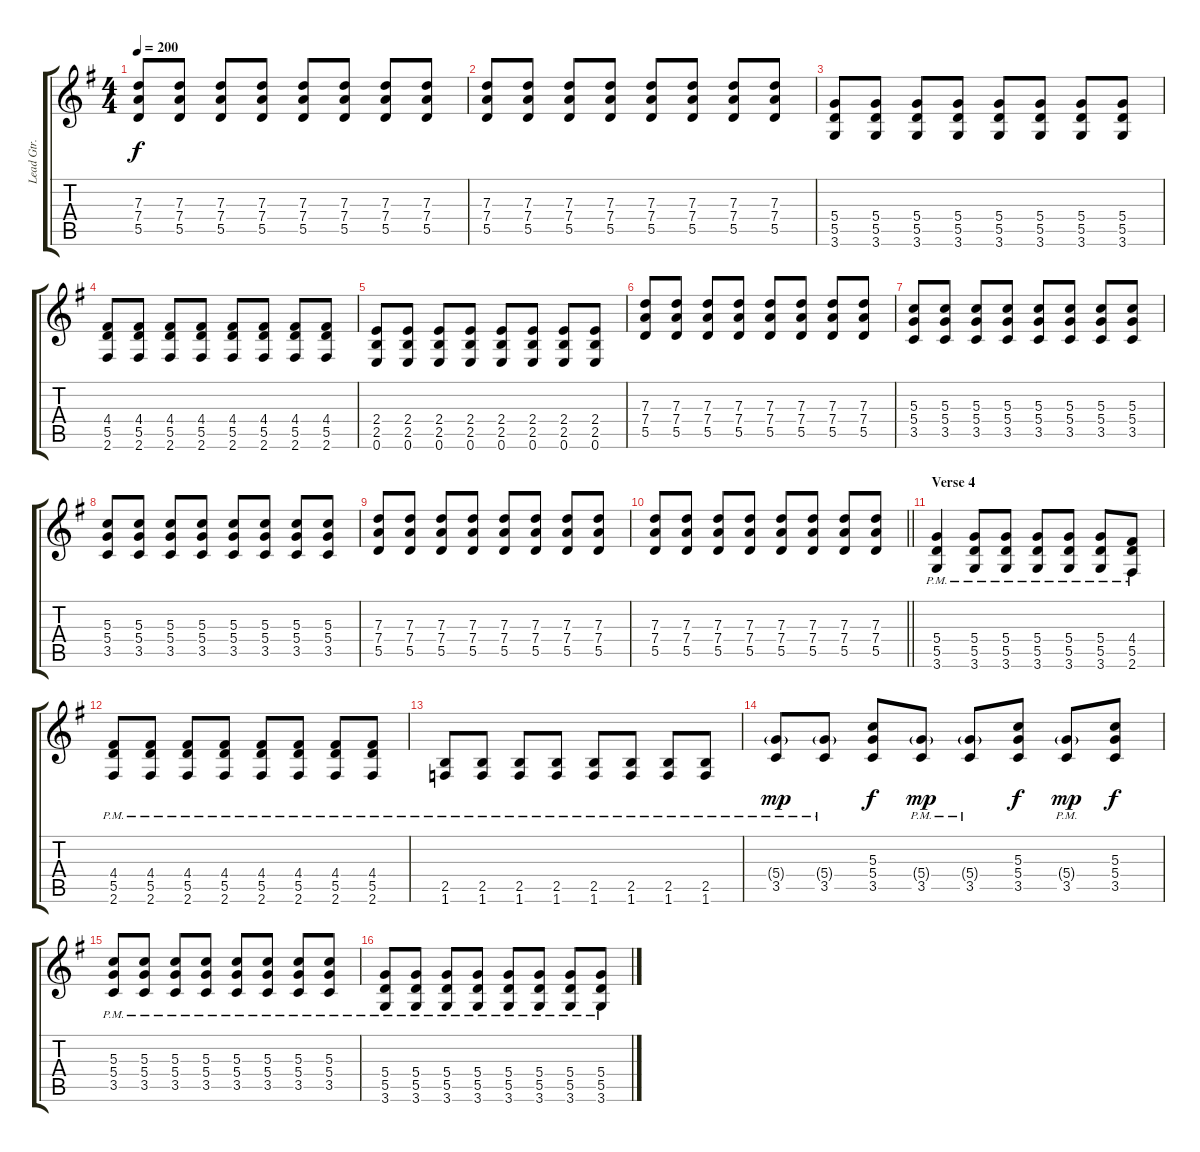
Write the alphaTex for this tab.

\track ("Lead Gtr. - Ray Toro" "Lead Gtr. ") {instrument overdrivenguitar}
\staff {score tabs}
\tuning (E4 B3 G3 D3 A2 E2) {hide}
\ts (4 4)
\tempo 200
\clef g2
\ks eminor
(7.3 7.4 5.5).8{dy f} (7.3 7.4 5.5).8 (7.3 7.4 5.5).8 (7.3 7.4 5.5).8 (7.3 7.4 5.5).8 (7.3 7.4 5.5).8 (7.3 7.4 5.5).8 (7.3 7.4 5.5).8 |
(7.3 7.4 5.5).8 (7.3 7.4 5.5).8 (7.3 7.4 5.5).8 (7.3 7.4 5.5).8 (7.3 7.4 5.5).8 (7.3 7.4 5.5).8 (7.3 7.4 5.5).8 (7.3 7.4 5.5).8 |
(5.4 5.5 3.6).8 (5.4 5.5 3.6).8 (5.4 5.5 3.6).8 (5.4 5.5 3.6).8 (5.4 5.5 3.6).8 (5.4 5.5 3.6).8 (5.4 5.5 3.6).8 (5.4 5.5 3.6).8 |
(4.4 5.5 2.6).8 (4.4 5.5 2.6).8 (4.4 5.5 2.6).8 (4.4 5.5 2.6).8 (4.4 5.5 2.6).8 (4.4 5.5 2.6).8 (4.4 5.5 2.6).8 (4.4 5.5 2.6).8 |
(2.4 2.5 0.6).8 (2.4 2.5 0.6).8 (2.4 2.5 0.6).8 (2.4 2.5 0.6).8 (2.4 2.5 0.6).8 (2.4 2.5 0.6).8 (2.4 2.5 0.6).8 (2.4 2.5 0.6).8 |
(7.3 7.4 5.5).8 (7.3 7.4 5.5).8 (7.3 7.4 5.5).8 (7.3 7.4 5.5).8 (7.3 7.4 5.5).8 (7.3 7.4 5.5).8 (7.3 7.4 5.5).8 (7.3 7.4 5.5).8 |
(5.3 5.4 3.5).8 (5.3 5.4 3.5).8 (5.3 5.4 3.5).8 (5.3 5.4 3.5).8 (5.3 5.4 3.5).8 (5.3 5.4 3.5).8 (5.3 5.4 3.5).8 (5.3 5.4 3.5).8 |
(5.3 5.4 3.5).8 (5.3 5.4 3.5).8 (5.3 5.4 3.5).8 (5.3 5.4 3.5).8 (5.3 5.4 3.5).8 (5.3 5.4 3.5).8 (5.3 5.4 3.5).8 (5.3 5.4 3.5).8 |
(7.3 7.4 5.5).8 (7.3 7.4 5.5).8 (7.3 7.4 5.5).8 (7.3 7.4 5.5).8 (7.3 7.4 5.5).8 (7.3 7.4 5.5).8 (7.3 7.4 5.5).8 (7.3 7.4 5.5).8 |
\barLineRight lightlight
(7.3 7.4 5.5).8 (7.3 7.4 5.5).8 (7.3 7.4 5.5).8 (7.3 7.4 5.5).8 (7.3 7.4 5.5).8 (7.3 7.4 5.5).8 (7.3 7.4 5.5).8 (7.3 7.4 5.5).8 |
\section ("" "Verse 4")
(5.4{pm} 5.5{pm} 3.6{pm}).4 (5.4{pm} 5.5{pm} 3.6{pm}).8 (5.4{pm} 5.5{pm} 3.6{pm}).8 (5.4{pm} 5.5{pm} 3.6{pm}).8 (5.4{pm} 5.5{pm} 3.6{pm}).8 (5.4{pm} 5.5{pm} 3.6{pm}).8 (4.4{pm} 5.5{pm} 2.6{pm}).8 |
(4.4{pm} 5.5{pm} 2.6{pm}).8 (4.4{pm} 5.5{pm} 2.6{pm}).8 (4.4{pm} 5.5{pm} 2.6{pm}).8 (4.4{pm} 5.5{pm} 2.6{pm}).8 (4.4{pm} 5.5{pm} 2.6{pm}).8 (4.4{pm} 5.5{pm} 2.6{pm}).8 (4.4{pm} 5.5{pm} 2.6{pm}).8 (4.4{pm} 5.5{pm} 2.6{pm}).8 |
(2.5{pm} 1.6{pm}).8 (2.5{pm} 1.6{pm}).8 (2.5{pm} 1.6{pm}).8 (2.5{pm} 1.6{pm}).8 (2.5{pm} 1.6{pm}).8 (2.5{pm} 1.6{pm}).8 (2.5{pm} 1.6{pm}).8 (2.5{pm} 1.6{pm}).8 |
(5.4{g pm} 3.5{pm}).8{dy mp} (5.4{g pm} 3.5{pm}).8 (5.3 5.4 3.5).8{dy f} (5.4{g pm} 3.5{pm}).8{dy mp} (5.4{g pm} 3.5{pm}).8 (5.3 5.4 3.5).8{dy f} (5.4{g pm} 3.5{pm}).8{dy mp} (5.3 5.4 3.5).8{dy f} |
(5.3{pm} 5.4{pm} 3.5{pm}).8 (5.3{pm} 5.4{pm} 3.5{pm}).8 (5.3{pm} 5.4{pm} 3.5{pm}).8 (5.3{pm} 5.4{pm} 3.5{pm}).8 (5.3{pm} 5.4{pm} 3.5{pm}).8 (5.3{pm} 5.4{pm} 3.5{pm}).8 (5.3{pm} 5.4{pm} 3.5{pm}).8 (5.3{pm} 5.4{pm} 3.5{pm}).8 |
(5.4{pm} 5.5{pm} 3.6{pm}).8 (5.4{pm} 5.5{pm} 3.6{pm}).8 (5.4{pm} 5.5{pm} 3.6{pm}).8 (5.4{pm} 5.5{pm} 3.6{pm}).8 (5.4{pm} 5.5{pm} 3.6{pm}).8 (5.4{pm} 5.5{pm} 3.6{pm}).8 (5.4{pm} 5.5{pm} 3.6{pm}).8 (5.4{pm} 5.5{pm} 3.6{pm}).8
